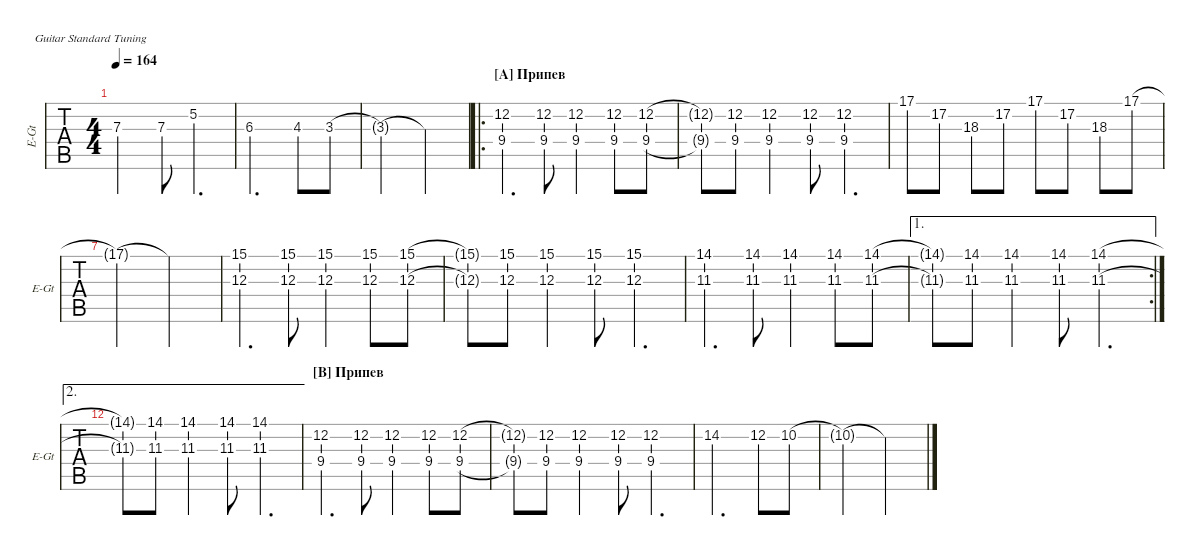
\defaultSystemsLayout 4
\hideDynamics
\bracketExtendMode groupsimilarinstruments
\singleTrackTrackNamePolicy allsystems
\multiTrackTrackNamePolicy allsystems
\otherSystemsTrackNameOrientation horizontal
\defaultBarNumberDisplay FirstOfSystem
\track ("Electric Guitar" "E-Gt") {instrument electricguitarclean}
\staff {tabs}
\tuning (E4 B3 G3 D3 A2 E2)
\ts (4 4)
\tempo 164
\clef g2
\ks c
7.3{t}.2{dy f} 7.3.8 5.2.4{d} |
6.3.2{d} 4.3.8 3.3.8 |
3.3{t}.2 3.3{t}.2 |
\ro
\section ("A" "Припев")
(12.2 9.4).4{d dy mf} (9.4 12.2).8 (9.4 12.2).4 (9.4 12.2).8 (12.2 9.4).8 |
(9.4{t} 12.2{t}).8 (9.4 12.2).8 (9.4 12.2).4 (9.4 12.2).8 (9.4 12.2).4{d} |
17.1.8 17.2.8 18.3.8 17.2.8 17.1.8 17.2.8 18.3.8 17.1.8 |
17.1{t}.2 17.1{t}.2 |
(15.1 12.3).4{d} (12.3 15.1).8 (12.3 15.1).4 (12.3 15.1).8 (12.3 15.1).8 |
(12.3{t} 15.1{t}).8 (15.1 12.3).8 (15.1 12.3).4 (15.1 12.3).8 (15.1 12.3).4{d} |
(14.1 11.3).4{d} (11.3 14.1).8 (11.3 14.1).4 (11.3 14.1).8 (11.3 14.1).8 |
\ae 1
\rc 2
(11.3{t} 14.1{t}).8 (14.1 11.3).8 (14.1 11.3).4 (14.1 11.3).8 (14.1 11.3).4{d} |
\ae 2
(11.3{t} 14.1{t}).8 (14.1 11.3).8 (14.1 11.3).4 (14.1 11.3).8 (14.1 11.3).4{d} |
\section ("B" "Припев")
(12.2 9.4).4{d} (9.4 12.2).8 (9.4 12.2).4 (9.4 12.2).8 (12.2 9.4).8 |
(9.4{t} 12.2{t}).8 (9.4 12.2).8 (9.4 12.2).4 (9.4 12.2).8 (9.4 12.2).4{d} |
14.2.2{d dy f} 12.2.8 10.2.8 |
10.2{t}.2 10.2{t}.2
